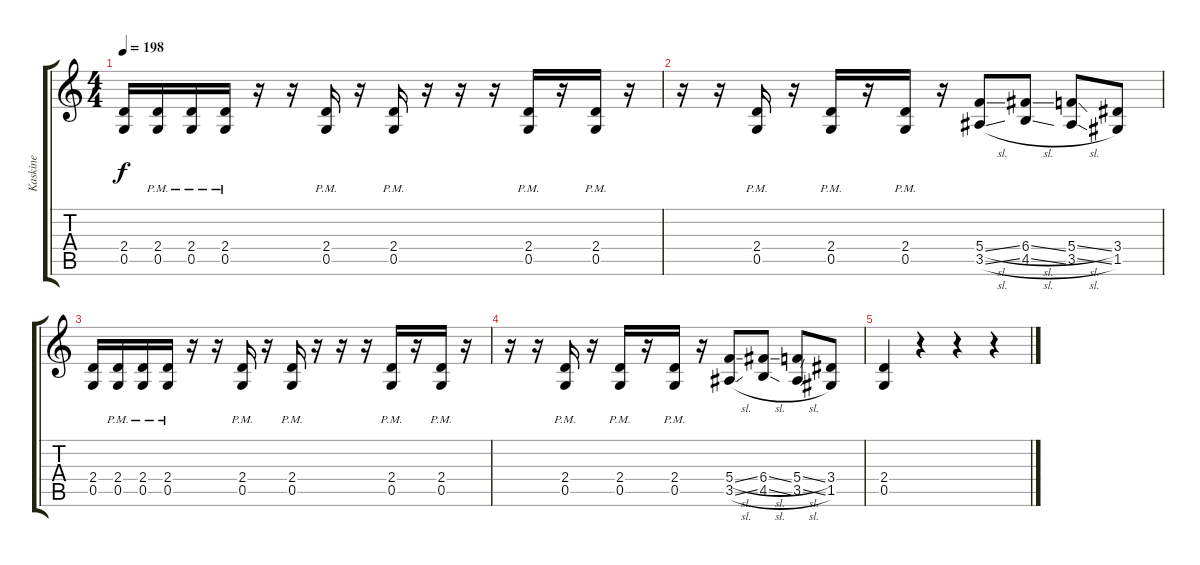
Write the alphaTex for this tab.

\track ("Kaskine" "Kaskine") {instrument overdrivenguitar}
\staff {score tabs}
\tuning (D4 A3 F3 C3 G2 D2) {hide}
\ts (4 4)
\tempo 198
\clef g2
\ks c
(2.4 0.5).16{dy f} (2.4{pm} 0.5).16 (2.4{pm} 0.5).16 (2.4{pm} 0.5).16 r.16 r.16 (2.4{pm} 0.5).16 r.16 (2.4{pm} 0.5).16 r.16 r.16 r.16 (2.4{pm} 0.5).16 r.16 (2.4{pm} 0.5).16 r.16 |
r.16 r.16 (2.4{pm} 0.5).16 r.16 (2.4{pm} 0.5).16 r.16 (2.4{pm} 0.5).16 r.16 (5.4{sl} 3.5{sl}).8 (6.4{sl} 4.5{sl}).8 (5.4{sl} 3.5{sl}).8 (3.4 1.5).8 |
(2.4 0.5).16 (2.4{pm} 0.5).16 (2.4{pm} 0.5).16 (2.4{pm} 0.5).16 r.16 r.16 (2.4{pm} 0.5).16 r.16 (2.4{pm} 0.5).16 r.16 r.16 r.16 (2.4{pm} 0.5).16 r.16 (2.4{pm} 0.5).16 r.16 |
r.16 r.16 (2.4{pm} 0.5).16 r.16 (2.4{pm} 0.5).16 r.16 (2.4{pm} 0.5).16 r.16 (5.4{sl} 3.5{sl}).8 (6.4{sl} 4.5{sl}).8 (5.4{sl} 3.5{sl}).8 (3.4 1.5).8 |
(2.4 0.5).4 r.4 r.4 r.4
